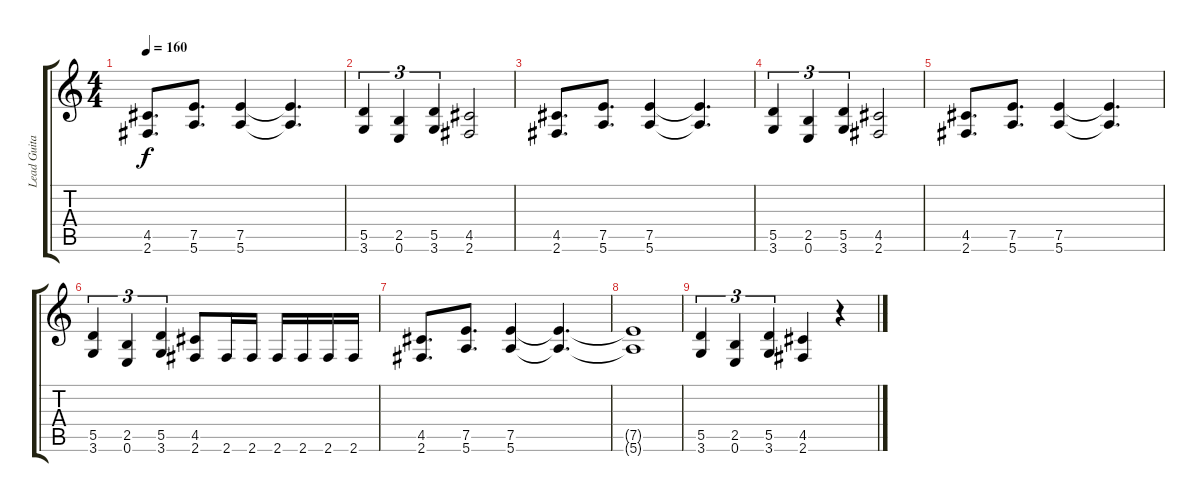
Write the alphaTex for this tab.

\track ("Lead Guitar" "Lead Guita") {instrument distortionguitar}
\staff {score tabs}
\tuning (E4 B3 G3 D3 A2 E2) {hide}
\ts (4 4)
\tempo 160
\clef g2
\ks c
(4.5 2.6).8{d dy f} (7.5 5.6).8{d} (7.5 5.6).4 (7.5{t} 5.6{t}).4{d} |
(5.5 3.6).4{tu (3 2)} (2.5 0.6).4{tu (3 2)} (5.5 3.6).4{tu (3 2)} (4.5 2.6).2 |
(4.5 2.6).8{d} (7.5 5.6).8{d} (7.5 5.6).4 (7.5{t} 5.6{t}).4{d} |
(5.5 3.6).4{tu (3 2)} (2.5 0.6).4{tu (3 2)} (5.5 3.6).4{tu (3 2)} (4.5 2.6).2 |
(4.5 2.6).8{d} (7.5 5.6).8{d} (7.5 5.6).4 (7.5{t} 5.6{t}).4{d} |
(5.5 3.6).4{tu (3 2)} (2.5 0.6).4{tu (3 2)} (5.5 3.6).4{tu (3 2)} (4.5 2.6).8 2.6.16 2.6.16 2.6.16 2.6.16 2.6.16 2.6.16 |
(4.5 2.6).8{d} (7.5 5.6).8{d} (7.5 5.6).4 (7.5{t} 5.6{t}).4{d} |
(7.5{t} 5.6{t}).1 |
(5.5 3.6).4{tu (3 2)} (2.5 0.6).4{tu (3 2)} (5.5 3.6).4{tu (3 2)} (4.5 2.6).4 r.4
